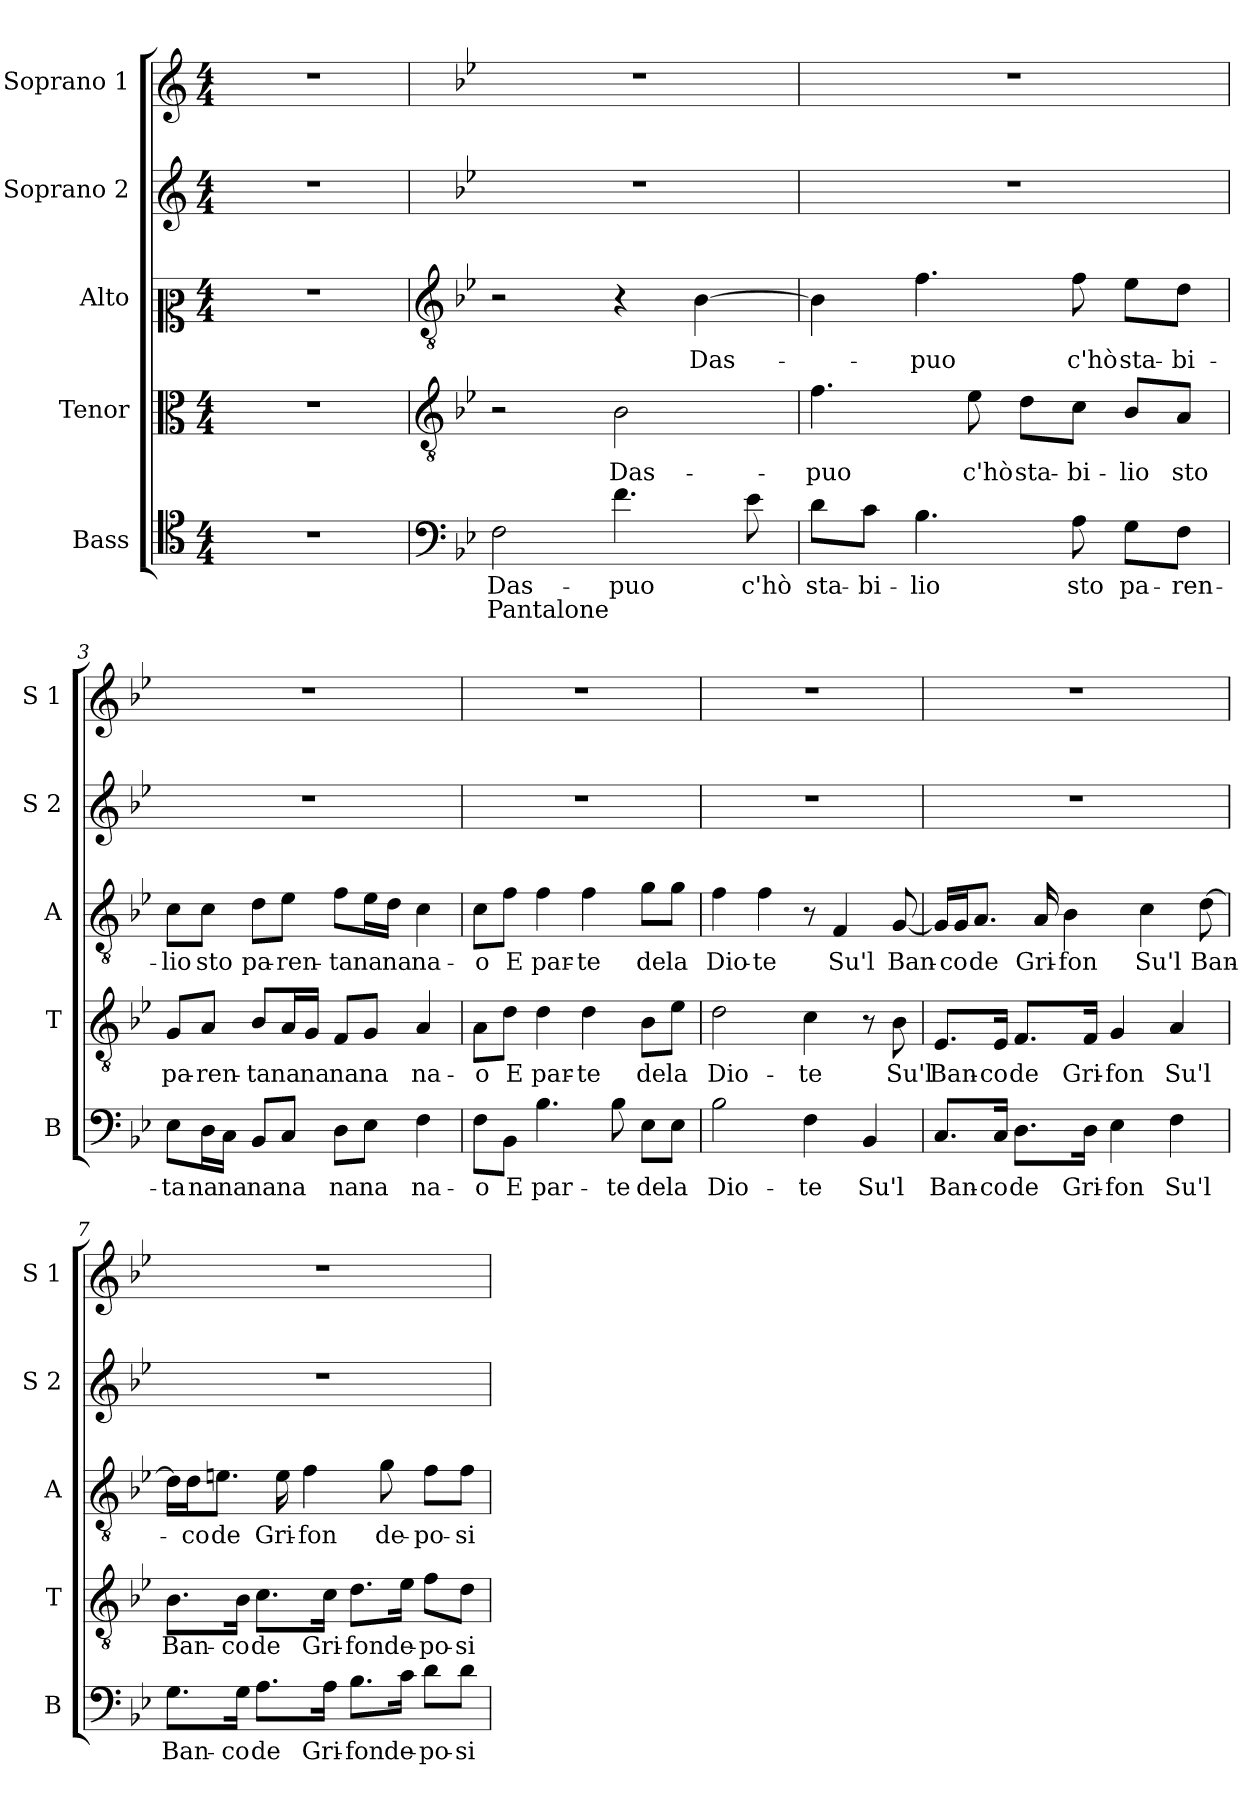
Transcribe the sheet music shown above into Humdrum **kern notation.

**kern	**text	**text	**kern	**text	**kern	**text	**kern	**kern
*part5	*part5	*part5	*part4	*part4	*part3	*part3	*part2	*part1
*staff5	*staff5	*staff5	*staff4	*staff4	*staff3	*staff3	*staff2	*staff1
*I"Bass	*	*	*I"Tenor	*	*I"Alto	*	*I"Soprano 2	*I"Soprano 1
*I'B	*	*	*I'T	*	*I'A	*	*I'S 2	*I'S 1
*clefC4	*	*	*clefC3	*	*clefC2	*	*clefG2	*clefG2
*k[]	*	*	*k[]	*	*k[]	*	*k[]	*k[]
*C:	*	*	*C:	*	*C:	*	*C:	*C:
*M4/4	*	*	*M4/4	*	*M4/4	*	*M4/4	*M4/4
=	=	=	=	=	=	=	=	=
1r	.	.	1r	.	1r	.	1r	1r
=1	=1	=1	=1	=1	=1	=1	=1	=1
*clefF4	*	*	*clefGv2	*	*clefGv2	*	*	*
*k[b-e-]	*	*	*k[b-e-]	*	*k[b-e-]	*	*k[b-e-]	*k[b-e-]
*B-:	*	*	*B-:	*	*B-:	*	*B-:	*B-:
!	!LO:LY:b	!LO:LY:a	!	!	!	!	!	!
2F\	Das-	Pantalone	2r	.	2r	.	1r	1r
!	!LO:LY:b	!	!	!LO:LY:b	!	!	!	!
4.f\	-puo	.	2B-\	Das-	4r	.	.	.
!	!	!	!	!	!	!LO:LY:b	!	!
.	.	.	.	.	[4B-\	Das-	.	.
!	!LO:LY:b	!	!	!	!	!	!	!
8e-\	c'hò	.	.	.	.	.	.	.
=2	=2	=2	=2	=2	=2	=2	=2	=2
!	!LO:LY:b	!	!	!LO:LY:b	!	!	!	!
8d\L	sta-	.	4.f\	-puo	4B-\]	.	1r	1r
!	!LO:LY:b	!	!	!	!	!	!	!
8c\J	-bi-	.	.	.	.	.	.	.
!	!LO:LY:b	!	!	!	!	!LO:LY:b	!	!
4.B-\	-lio	.	.	.	4.f\	-puo	.	.
!	!	!	!	!LO:LY:b	!	!	!	!
.	.	.	8e-\	c'hò	.	.	.	.
!	!	!	!	!LO:LY:b	!	!	!	!
.	.	.	8d\L	sta-	.	.	.	.
!	!LO:LY:b	!	!	!LO:LY:b	!	!LO:LY:b	!	!
8A\	sto	.	8c\J	-bi-	8f\	c'hò	.	.
!	!LO:LY:b	!	!	!LO:LY:b	!	!LO:LY:b	!	!
8G\L	pa-	.	8B-/L	-lio	8e-\L	sta-	.	.
!	!LO:LY:b	!	!	!LO:LY:b	!	!LO:LY:b	!	!
8F\J	-ren-	.	8A/J	sto	8d\J	-bi-	.	.
=3	=3	=3	=3	=3	=3	=3	=3	=3
!	!LO:LY:b	!	!	!LO:LY:b	!	!LO:LY:b	!	!
8E-\L	-ta	.	8G/L	pa-	8c\L	-lio	1r	1r
!	!LO:LY:b	!	!	!LO:LY:b	!	!LO:LY:b	!	!
16D\L	na	.	8A/J	-ren-	8c\J	sto	.	.
!	!LO:LY:b	!	!	!	!	!	!	!
16C\JJ	na	.	.	.	.	.	.	.
!	!LO:LY:b	!	!	!LO:LY:b	!	!LO:LY:b	!	!
8BB-/L	na	.	8B-/L	-ta	8d\L	pa-	.	.
!	!LO:LY:b	!	!	!LO:LY:b	!	!LO:LY:b	!	!
8C/J	na	.	16A/L	na	8e-\J	-ren-	.	.
!	!	!	!	!LO:LY:b	!	!	!	!
.	.	.	16G/JJ	na	.	.	.	.
!	!LO:LY:b	!	!	!LO:LY:b	!	!LO:LY:b	!	!
8D\L	na	.	8F/L	na	8f\L	-ta	.	.
!	!LO:LY:b	!	!	!LO:LY:b	!	!LO:LY:b	!	!
8E-\J	na	.	8G/J	na	16e-\L	na	.	.
!	!	!	!	!	!	!LO:LY:b	!	!
.	.	.	.	.	16d\JJ	na	.	.
!	!LO:LY:b	!	!	!LO:LY:b	!	!LO:LY:b	!	!
4F\	na-	.	4A/	na-	4c\	na-	.	.
!!LO:LB:g=z
=4	=4	=4	=4	=4	=4	=4	=4	=4
!	!LO:LY:b	!	!	!LO:LY:b	!	!LO:LY:b	!	!
8F\L	-o	.	8A\L	-o	8c\L	-o	1r	1r
!	!LO:LY:b	!	!	!LO:LY:b	!	!LO:LY:b	!	!
8BB-\J	E	.	8d\J	E	8f\J	E	.	.
!	!LO:LY:b	!	!	!LO:LY:b	!	!LO:LY:b	!	!
4.B-\	par-	.	4d\	par-	4f\	par-	.	.
!	!	!	!	!LO:LY:b	!	!LO:LY:b	!	!
.	.	.	4d\	-te	4f\	-te	.	.
!	!LO:LY:b	!	!	!	!	!	!	!
8B-\	-te	.	.	.	.	.	.	.
!	!LO:LY:b	!	!	!LO:LY:b	!	!LO:LY:b	!	!
8E-\L	de	.	8B-\L	de	8g\L	de	.	.
!	!LO:LY:b	!	!	!LO:LY:b	!	!LO:LY:b	!	!
8E-\J	la	.	8e-\J	la	8g\J	la	.	.
=5	=5	=5	=5	=5	=5	=5	=5	=5
!	!LO:LY:b	!	!	!LO:LY:b	!	!LO:LY:b	!	!
2B-\	Dio-	.	2d\	Dio-	4f\	Dio-	1r	1r
!	!	!	!	!	!	!LO:LY:b	!	!
.	.	.	.	.	4f\	-te	.	.
!	!LO:LY:b	!	!	!LO:LY:b	!	!	!	!
4F\	-te	.	4c\	-te	8r	.	.	.
!	!	!	!	!	!	!LO:LY:b	!	!
.	.	.	.	.	4F/	Su'l	.	.
!	!LO:LY:b	!	!	!	!	!	!	!
4BB-/	Su'l	.	8r	.	.	.	.	.
!	!	!	!	!LO:LY:b	!	!LO:LY:b	!	!
.	.	.	8B-\	Su'l	[8G/	Ban-	.	.
=6	=6	=6	=6	=6	=6	=6	=6	=6
!	!LO:LY:b	!	!	!LO:LY:b	!	!	!	!
8.C/L	Ban-	.	8.E-/L	Ban-	16G/LL]	.	1r	1r
!	!	!	!	!	!	!LO:LY:b	!	!
.	.	.	.	.	16G/J	-co	.	.
!	!	!	!	!	!	!LO:LY:b	!	!
.	.	.	.	.	8.A/J	de	.	.
!	!LO:LY:b	!	!	!LO:LY:b	!	!	!	!
16C/Jk	-co	.	16E-/Jk	-co	.	.	.	.
!	!LO:LY:b	!	!	!LO:LY:b	!	!	!	!
8.D\L	de	.	8.F/L	de	.	.	.	.
!	!	!	!	!	!	!LO:LY:b	!	!
.	.	.	.	.	16A/	Gri-	.	.
!	!	!	!	!	!	!LO:LY:b	!	!
.	.	.	.	.	4B-\	-fon	.	.
!	!LO:LY:b	!	!	!LO:LY:b	!	!	!	!
16D\Jk	Gri-	.	16F/Jk	Gri-	.	.	.	.
!	!LO:LY:b	!	!	!LO:LY:b	!	!	!	!
4E-\	-fon	.	4G/	-fon	.	.	.	.
!	!	!	!	!	!	!LO:LY:b	!	!
.	.	.	.	.	4c\	Su'l	.	.
!	!LO:LY:b	!	!	!LO:LY:b	!	!	!	!
4F\	Su'l	.	4A/	Su'l	.	.	.	.
!	!	!	!	!	!	!LO:LY:b	!	!
.	.	.	.	.	[8d\	Ban-	.	.
=7	=7	=7	=7	=7	=7	=7	=7	=7
!	!LO:LY:b	!	!	!LO:LY:b	!	!	!	!
8.G\L	Ban-	.	8.B-\L	Ban-	16d\LL]	.	1r	1r
!	!	!	!	!	!	!LO:LY:b	!	!
.	.	.	.	.	16d\J	-co	.	.
!	!	!	!	!	!	!LO:LY:b	!	!
.	.	.	.	.	8.en\J	de	.	.
!	!LO:LY:b	!	!	!LO:LY:b	!	!	!	!
16G\Jk	-co	.	16B-\Jk	-co	.	.	.	.
!	!LO:LY:b	!	!	!LO:LY:b	!	!	!	!
8.A\L	de	.	8.c\L	de	.	.	.	.
!	!	!	!	!	!	!LO:LY:b	!	!
.	.	.	.	.	16e\	Gri-	.	.
!	!	!	!	!	!	!LO:LY:b	!	!
.	.	.	.	.	4f\	-fon	.	.
!	!LO:LY:b	!	!	!LO:LY:b	!	!	!	!
16A\Jk	Gri-	.	16c\Jk	Gri-	.	.	.	.
!	!LO:LY:b	!	!	!LO:LY:b	!	!	!	!
8.B-\L	-fon	.	8.d\L	-fon	.	.	.	.
!	!	!	!	!	!	!LO:LY:b	!	!
.	.	.	.	.	8g\	de-	.	.
!	!LO:LY:b	!	!	!LO:LY:b	!	!	!	!
16c\Jk	de-	.	16e-\Jk	de-	.	.	.	.
!	!LO:LY:b	!	!	!LO:LY:b	!	!LO:LY:b	!	!
8d\L	-po-	.	8f\L	-po-	8f\L	-po-	.	.
!	!LO:LY:b	!	!	!LO:LY:b	!	!LO:LY:b	!	!
8d\J	-si-	.	8d\J	-si-	8f\J	-si-	.	.
=	=	=	=	=	=	=	=	=
*-	*-	*-	*-	*-	*-	*-	*-	*-
